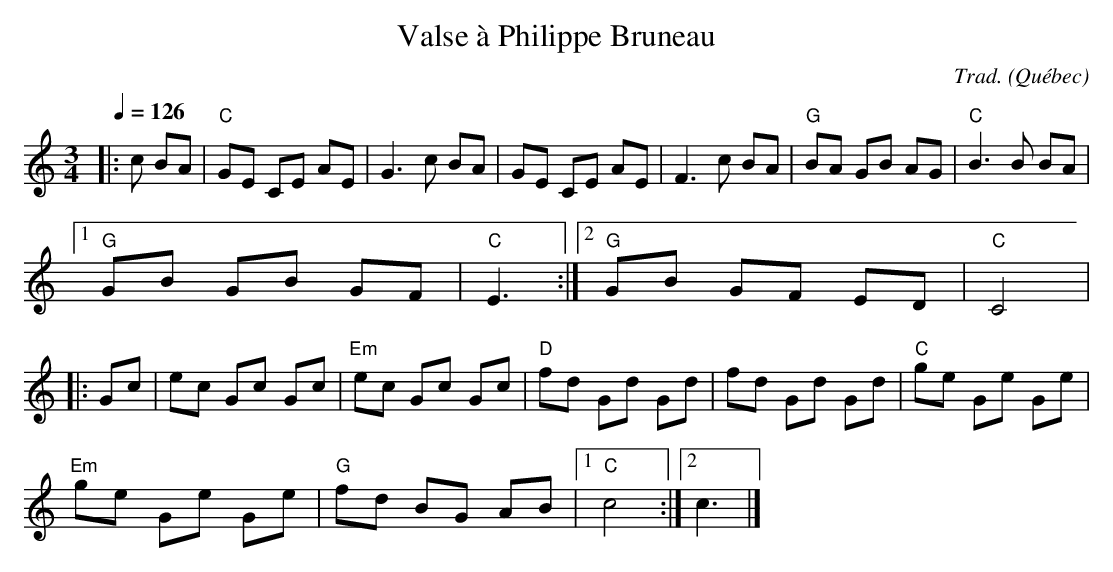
X:1
T:Valse à Philippe Bruneau
C:Trad.
O:Québec
M:3/4
L:1/8
Q:1/4=126
K:C
|: c BA | "C"GE CE AE | G3c BA | GE CE AE |  F3c BA | "G"BA GB AG | "C"B3B BA |1
"G"GB GB GF | "C"E3 :|2 "G"GB GF ED | "C"C4 |
|: Gc | ec Gc Gc | "Em"ec Gc Gc | "D"fd Gd Gd | fd Gd Gd | "C"ge Ge Ge |
"Em"ge Ge Ge | "G"fd BG AB |1 "C"c4 :|2 c3 |]
